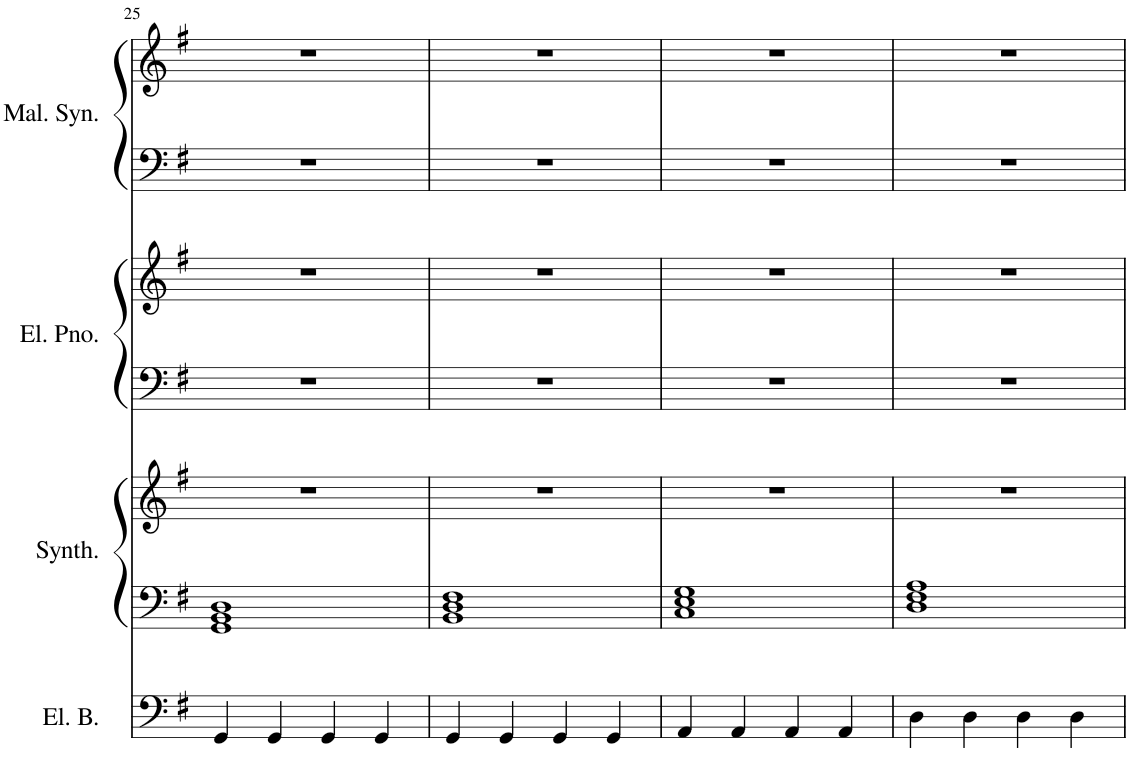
**kern	**kern	**kern	**kern	**kern	**kern	**kern
*part4	*part3	*part3	*part2	*part2	*part1	*part1
*staff7	*staff6	*staff5	*staff4	*staff3	*staff2	*staff1
*I"エレキベース	*I"メタリック シンセサイザー	*	*I"エレクトリックピアノ	*	*I"マレット シンセサイザー	*
!!LO:PB:g=z
*clefF4	*clefF4	*clefG2	*clefF4	*clefG2	*clefF4	*clefG2
*Trd7c12	*	*	*	*	*	*
*k[f#]	*k[f#]	*k[f#]	*k[f#]	*k[f#]	*k[f#]	*k[f#]
*M4/4	*M4/4	*M4/4	*M4/4	*M4/4	*M4/4	*M4/4
=25	=25	=25	=25	=25	=25	=25
4GG/	1GG 1BB 1D	1r	1r	1r	1r	1r
4GG/	.	.	.	.	.	.
4GG/	.	.	.	.	.	.
4GG/	.	.	.	.	.	.
=26	=26	=26	=26	=26	=26	=26
4GG/	1BB 1D 1F#	1r	1r	1r	1r	1r
4GG/	.	.	.	.	.	.
4GG/	.	.	.	.	.	.
4GG/	.	.	.	.	.	.
=27	=27	=27	=27	=27	=27	=27
4AA/	1C 1E 1G	1r	1r	1r	1r	1r
4AA/	.	.	.	.	.	.
4AA/	.	.	.	.	.	.
4AA/	.	.	.	.	.	.
=28	=28	=28	=28	=28	=28	=28
4D\	1D 1F# 1A	1r	1r	1r	1r	1r
4D\	.	.	.	.	.	.
4D\	.	.	.	.	.	.
4D\	.	.	.	.	.	.
=	=	=	=	=	=	=
*-	*-	*-	*-	*-	*-	*-
